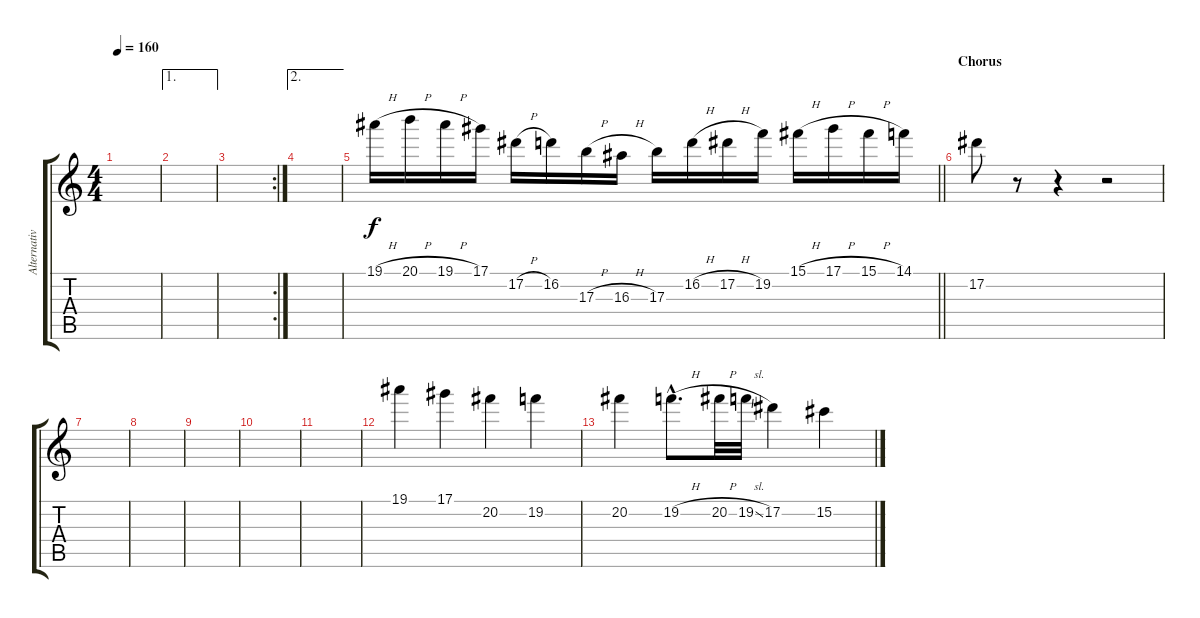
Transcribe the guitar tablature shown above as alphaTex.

\track ("Alternative" "Alternativ") {instrument distortionguitar}
\staff {score tabs}
\tuning (Eb4 Bb3 Gb3 Db3 Ab2 Eb2) {hide}
\ts (4 4)
\tempo 160
\clef g2
\ks c
|
\ae 1
|
\rc 2
|
\ae 2
|
\barLineRight lightlight
19.1{h}.16 20.1{h}.16 19.1{h}.16 17.1.16 17.2{h}.16 16.2.16 17.3{h}.16 16.3{h}.16 17.3.16 16.2{h}.16 17.2{h}.16 19.2.16 15.1{h}.16 17.1{h}.16 15.1{h}.16 14.1.16 |
\section ("" "Chorus")
17.2.8 r.8 r.4 r.2 |
|
|
|
|
|
19.1.4 17.1.4 20.2.4 19.2.4 |
20.2.4 19.2{h hac}.8{d} 20.2{h}.32 19.2{sl}.32 17.2.4 15.2.4
